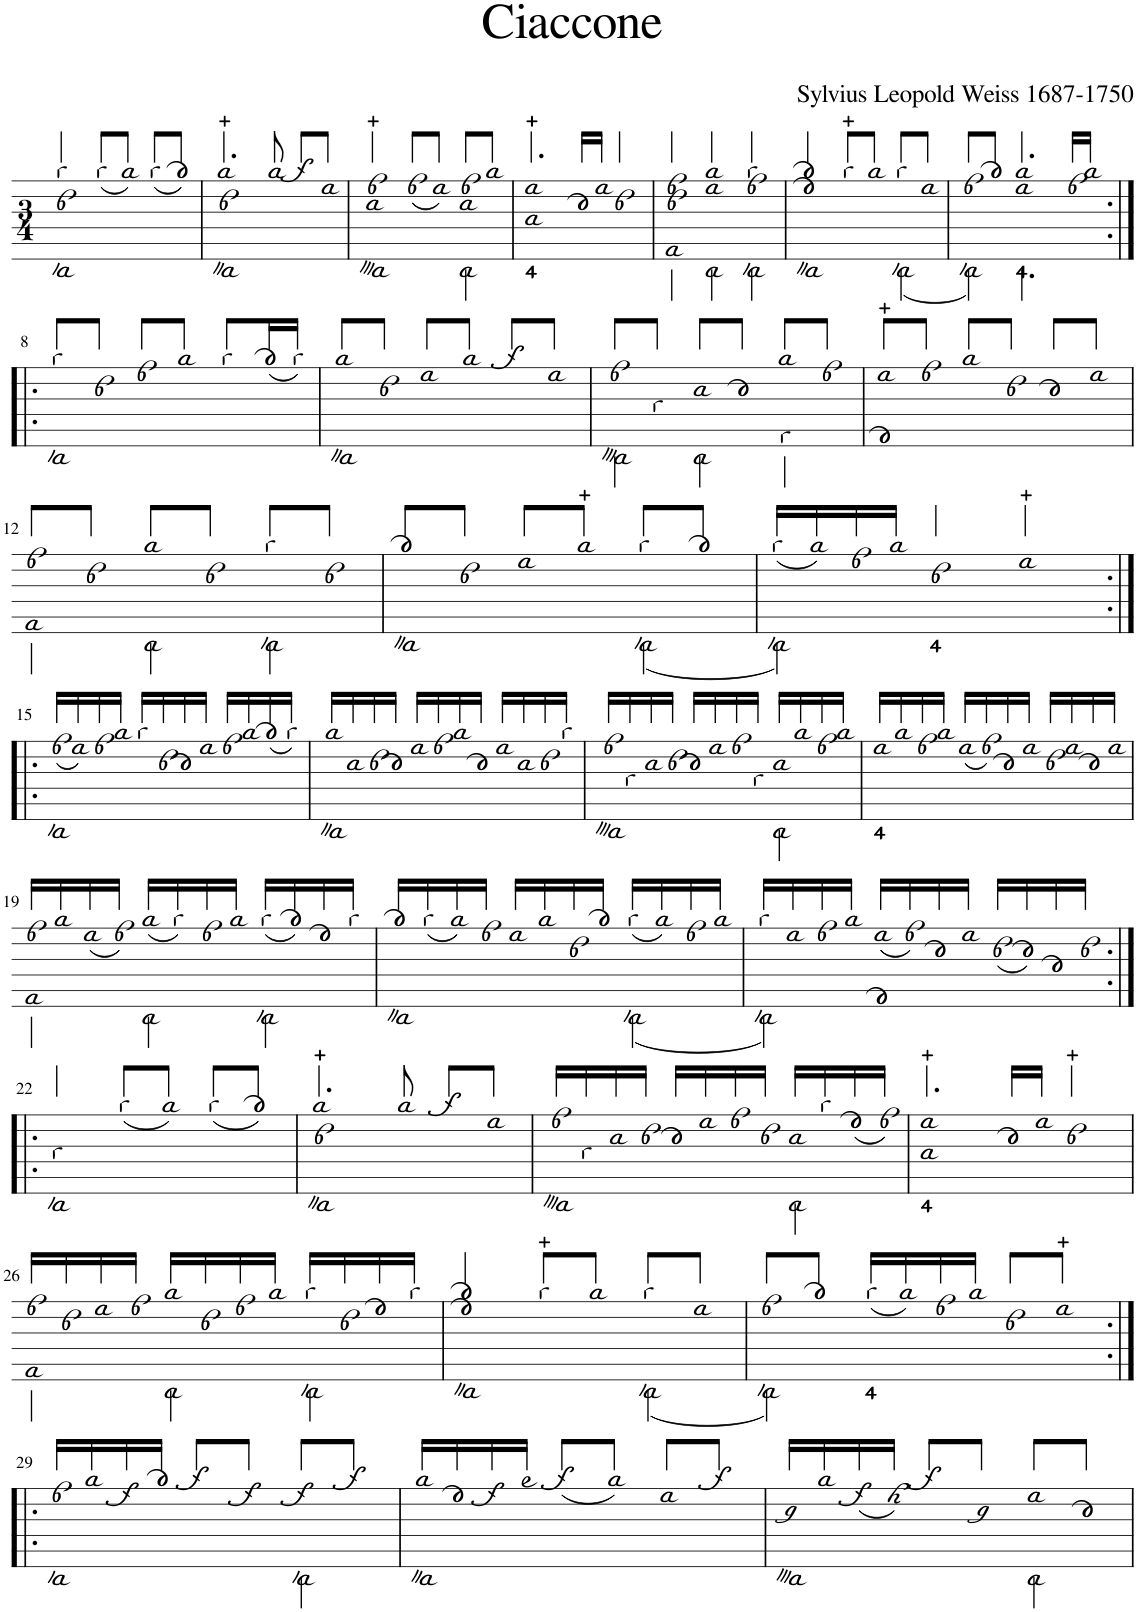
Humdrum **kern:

**kern
*part1
*staff1
*I"ADF
*stria6
*k[b-e-a-]
*M3/4
=1
*^
4g/	2.EE- 2.B-
(<8g/L	.
8f/J)	.
(<8g/L	.
8a-/J)	.
=2	=2
4.f/	2.DD 2.B-
8f/	.
8b-/L	.
8d/J	.
=3	=3
4e-/	2CC 2An
(<8e-/L	.
8d/J)	.
8e-/L	4FF\ 4A\
8f/J	.
=4	=4
4.d/	2.BBB- 2.F
16c/LL	.
16d/JJ	.
4B-/	.
=5	=5
4B-/ 4e-/	4GG\
4d/ 4f/	4FF\
4e-/ 4g/	4EE-\
=6	=6
4f/ 4a-/	2DD
8g/L	.
8f/J	.
8g/L	[4EE-\
8d/J	.
=7	=7
8e-/L	4EE-\]
8a-/J	.
4.d/ 4.f/	4.BBB-\
16e-/LL	8r
16f/JJ	.
!!LO:LB:g=z	!!
=8:|!|:	=8:|!|:
8g/L	2.EE-
8B-/J	.
8e-/L	.
8f/J	.
8g/L	.
(<16a-/L	.
16g/JJ)	.
=9	=9
8f/L	2.DD
8B-/J	.
8d/L	.
8f/J	.
8b-/L	.
8d/J	.
=10	=10
8e-/L	4CC\
8G/J	.
8An/L	4FF\
8c/J	.
8f/L	4AAn\
8e-/J	.
=11	=11
8d/L	2.BB-
8e-/J	.
8f/L	.
8B-/J	.
8c/L	.
8d/J	.
!!LO:LB:g=z	!!
=12	=12
8e-/L	4GG\
8B-/J	.
8f/L	4FF\
8B-/J	.
8g/L	4EE-\
8B-/J	.
=13	=13
8a-/L	2DD
8B-/J	.
8d/L	.
8f/J	.
8g/L	[4EE-\
8a-/J	.
=14	=14
(<16g/LL	4EE-\]
16f/)	.
16e-/	.
16f/JJ	.
4B-/	2BBB-
4d/	.
!!LO:LB:g=z	!!
=15:|!|:	=15:|!|:
(<16e-/LL	2.EE-
16d/)	.
16e-/	.
16f/JJ	.
16g/LL	.
16B-/	.
16c/	.
16d/JJ	.
16e-/LL	.
16f/	.
(<16a-/	.
16g/JJ)	.
=16	=16
16f/LL	2.DD
16An/	.
16B-/	.
16c/JJ	.
16d/LL	.
16e-/	.
16f/	.
16c/JJ	.
16d/LL	.
16A/	.
16B-/	.
16g/JJ	.
=17	=17
16e-/LL	2CC
16G/	.
16An/	.
16B-/JJ	.
16c/LL	.
16d/	.
16e-/	.
16G/JJ	.
16A/LL	4FF\
16f/	.
16e-/	.
16f/JJ	.
=18	=18
16d/LL	2.BBB-
16f/	.
16e-/	.
16f/JJ	.
(<16d/LL	.
16e-/)	.
16c/	.
16d/JJ	.
16B-/LL	.
16d/	.
16c/	.
16d/JJ	.
!!LO:LB:g=z	!!
=19	=19
16e-/LL	4GG\
16f/	.
(<16d/	.
16e-/JJ)	.
(<16f/LL	4FF\
16g/)	.
16e-/	.
16f/JJ	.
(<16g/LL	4EE-\
16a-/)	.
16f/	.
16g/JJ	.
=20	=20
16a-/LL	2DD
(<16g/	.
16f/)	.
16e-/JJ	.
16d/LL	.
16f/	.
16B-/	.
16a-/JJ	.
(<16g/LL	[4EE-\
16f/)	.
16e-/	.
16f/JJ	.
=21	=21
16g/LL	4EE-\]
16d/	.
16e-/	.
16f/JJ	.
(<16d/LL	2BB-
16e-/)	.
16c/	.
16d/JJ	.
(<16B-/LL	.
16c/)	.
16A-/	.
16B-/JJ	.
!!LO:LB:g=z	!!
=22:|!|:	=22:|!|:
4G/	2.EE-
(<8g/L	.
8f/J)	.
(<8g/L	.
8a-/J)	.
=23	=23
4.f/	2.DD 2.B-
8f/	.
8b-/L	.
8d/J	.
=24	=24
16e-/LL	2CC
16G/	.
16An/	.
16B-/JJ	.
16c/LL	.
16d/	.
16e-/	.
16B-/JJ	.
16A/LL	4FF\
16g/	.
(<16f/	.
16e-/JJ)	.
=25	=25
4.d/	2.BBB- 2.F
16c/LL	.
16d/JJ	.
4B-/	.
!!LO:LB:g=z	!!
=26	=26
16e-/LL	4GG\
16B-/	.
16d/	.
16e-/JJ	.
16f/LL	4FF\
16B-/	.
16e-/	.
16f/JJ	.
16g/LL	4EE-\
16B-/	.
16f/	.
16g/JJ	.
=27	=27
4f/ 4a-/	2DD
8g/L	.
8f/J	.
8g/L	[4EE-\
8d/J	.
=28	=28
8e-/L	4EE-\]
8a-/J	.
(<16g/LL	2BBB-
16f/)	.
16e-/	.
16f/JJ	.
8B-/L	.
8d/J	.
!!LO:LB:g=z	!!
=29:|!|:	=29:|!|:
16e-/LL	2EE-
16f/	.
16g/	.
16a-/JJ	.
8b-/L	.
8g/J	.
8g/L	4EE-\
8b-/J	.
=30	=30
16f/LL	2.DD
16f/	.
16g/	.
16an/JJ	.
(<8b-/L	.
8f/J)	.
8d/L	.
8b-/J	.
=31	=31
16e-/LL	2CC
16f/	.
(<16g/	.
16an/JJ)	.
8b-/L	.
8e-/J	.
8d/L	4FF\
8c/J	.
*v	*v
=
*-
